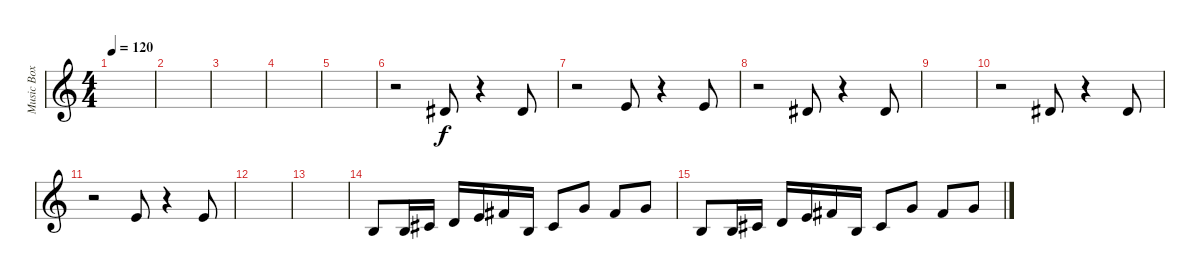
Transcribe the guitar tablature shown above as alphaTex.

\track ("Music Box" "Music Box") {instrument musicbox}
\staff {score}
\tuning (E4 B3 G3 D3 A2 E2) {hide}
\ts (4 4)
\tempo 120
\clef g2
\ks c
|
|
|
|
|
r.2 8.3.8 r.4 8.3.8 |
r.2 9.3.8 r.4 9.3.8 |
r.2 8.3.8 r.4 8.3.8 |
|
r.2 8.3.8 r.4 8.3.8 |
r.2 9.3.8 r.4 9.3.8 |
|
|
4.3.8 4.3.16 6.3.16 7.3.16 9.3.16 7.2.16 4.3.16 6.3.8 8.2.8 7.2.8 8.2.8 |
4.3.8 4.3.16 6.3.16 7.3.16 9.3.16 7.2.16 4.3.16 6.3.8 8.2.8 7.2.8 8.2.8
